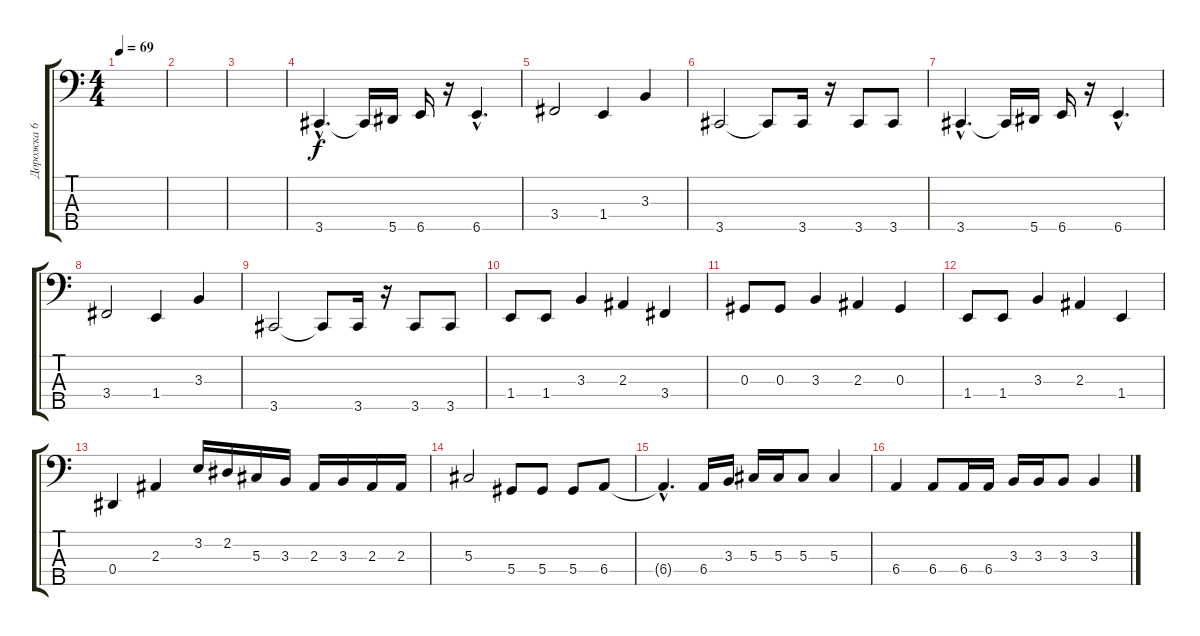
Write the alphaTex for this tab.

\track ("Дорожка 6" "Дорожка 6") {instrument electricbassfinger}
\staff {score tabs}
\tuning (Gb2 Db2 Ab1 Eb1 Bb0) {hide}
\ts (4 4)
\tempo 69
\clef f4
\ks c
|
|
|
3.5{hac}.4{d} 3.5{t}.16 5.5.16 6.5.16 r.16 6.5{hac}.4{d} |
3.4.2 1.4.4 3.3.4 |
3.5.2 3.5{t}.8 3.5.16 r.16 3.5.8 3.5.8 |
3.5{hac}.4{d} 3.5{t}.16 5.5.16 6.5.16 r.16 6.5{hac}.4{d} |
3.4.2 1.4.4 3.3.4 |
3.5.2 3.5{t}.8 3.5.16 r.16 3.5.8 3.5.8 |
1.4.8 1.4.8 3.3.4 2.3.4 3.4.4 |
0.3.8 0.3.8 3.3.4 2.3.4 0.3.4 |
1.4.8 1.4.8 3.3.4 2.3.4 1.4.4 |
0.4.4 2.3.4 3.2.16 2.2.16 5.3.16 3.3.16 2.3.16 3.3.16 2.3.16 2.3.16 |
5.3.2 5.4.8 5.4.8 5.4.8 6.4.8 |
6.4{hac t}.4{d} 6.4.16 3.3.16 5.3.16 5.3.16 5.3.8 5.3.4 |
6.4.4 6.4.8 6.4.16 6.4.16 3.3.16 3.3.16 3.3.8 3.3.4
